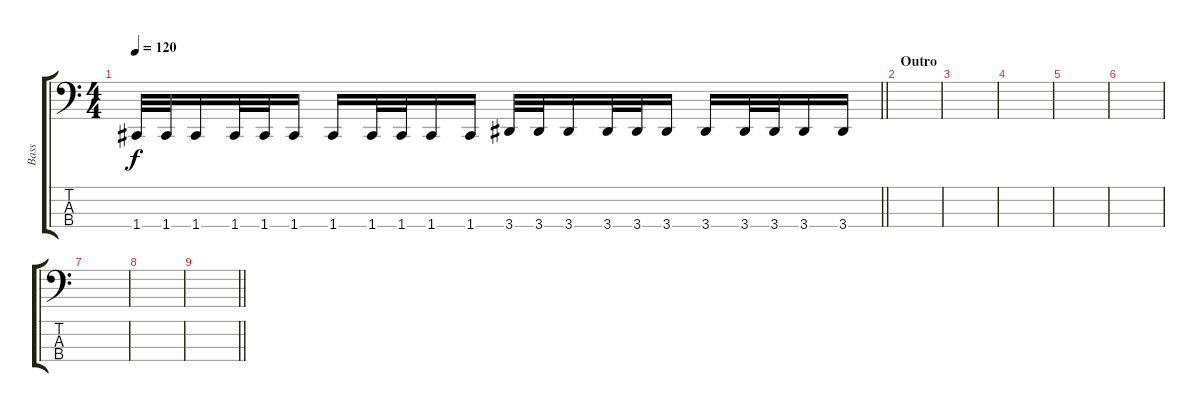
\track ("Bass" "Bass") {instrument electricbassfinger}
\staff {score tabs}
\tuning (F2 C2 G1 C1) {hide}
\ts (4 4)
\tempo 120
\clef f4
\barLineRight lightlight
\ks c
1.4.32{dy f} 1.4.32 1.4.16 1.4.32 1.4.32 1.4.16 1.4.16 1.4.32 1.4.32 1.4.16 1.4.16 3.4.32 3.4.32 3.4.16 3.4.32 3.4.32 3.4.16 3.4.16 3.4.32 3.4.32 3.4.16 3.4.16 |
\section ("" "Outro")
|
|
|
|
|
|
|
\barLineRight lightlight
